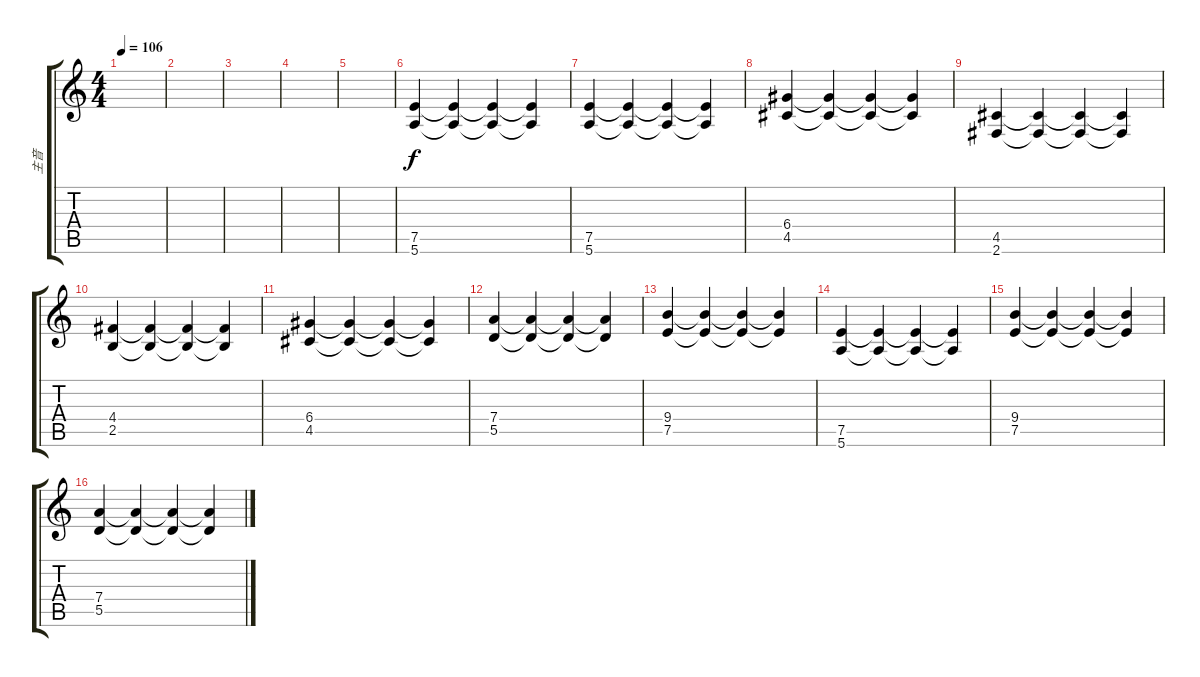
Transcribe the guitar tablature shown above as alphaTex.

\track ("主音" "主音") {instrument acousticguitarsteel}
\staff {score tabs}
\tuning (E4 B3 G3 D3 A2 E2) {hide}
\ts (4 4)
\tempo 106
\clef g2
\ks c
|
|
|
|
|
(7.5 5.6).4 (7.5{t} 5.6{t}).4 (7.5{t} 5.6{t}).4 (7.5{t} 5.6{t}).4 |
(7.5 5.6).4 (7.5{t} 5.6{t}).4 (7.5{t} 5.6{t}).4 (7.5{t} 5.6{t}).4 |
(6.4 4.5).4 (6.4{t} 4.5{t}).4 (6.4{t} 4.5{t}).4 (6.4{t} 4.5{t}).4 |
(4.5 2.6).4 (4.5{t} 2.6{t}).4 (4.5{t} 2.6{t}).4 (4.5{t} 2.6{t}).4 |
(4.4 2.5).4 (4.4{t} 2.5{t}).4{txt ""} (4.4{t} 2.5{t}).4 (4.4{t} 2.5{t}).4 |
(6.4 4.5).4 (6.4{t} 4.5{t}).4 (6.4{t} 4.5{t}).4 (6.4{t} 4.5{t}).4 |
(7.4 5.5).4 (7.4{t} 5.5{t}).4 (7.4{t} 5.5{t}).4 (7.4{t} 5.5{t}).4 |
(9.4 7.5).4 (9.4{t} 7.5{t}).4 (9.4{t} 7.5{t}).4 (9.4{t} 7.5{t}).4 |
(7.5 5.6).4 (7.5{t} 5.6{t}).4 (7.5{t} 5.6{t}).4 (7.5{t} 5.6{t}).4 |
(9.4 7.5).4 (9.4{t} 7.5{t}).4 (9.4{t} 7.5{t}).4 (9.4{t} 7.5{t}).4 |
(7.4 5.5).4 (7.4{t} 5.5{t}).4 (7.4{t} 5.5{t}).4 (7.4{t} 5.5{t}).4
